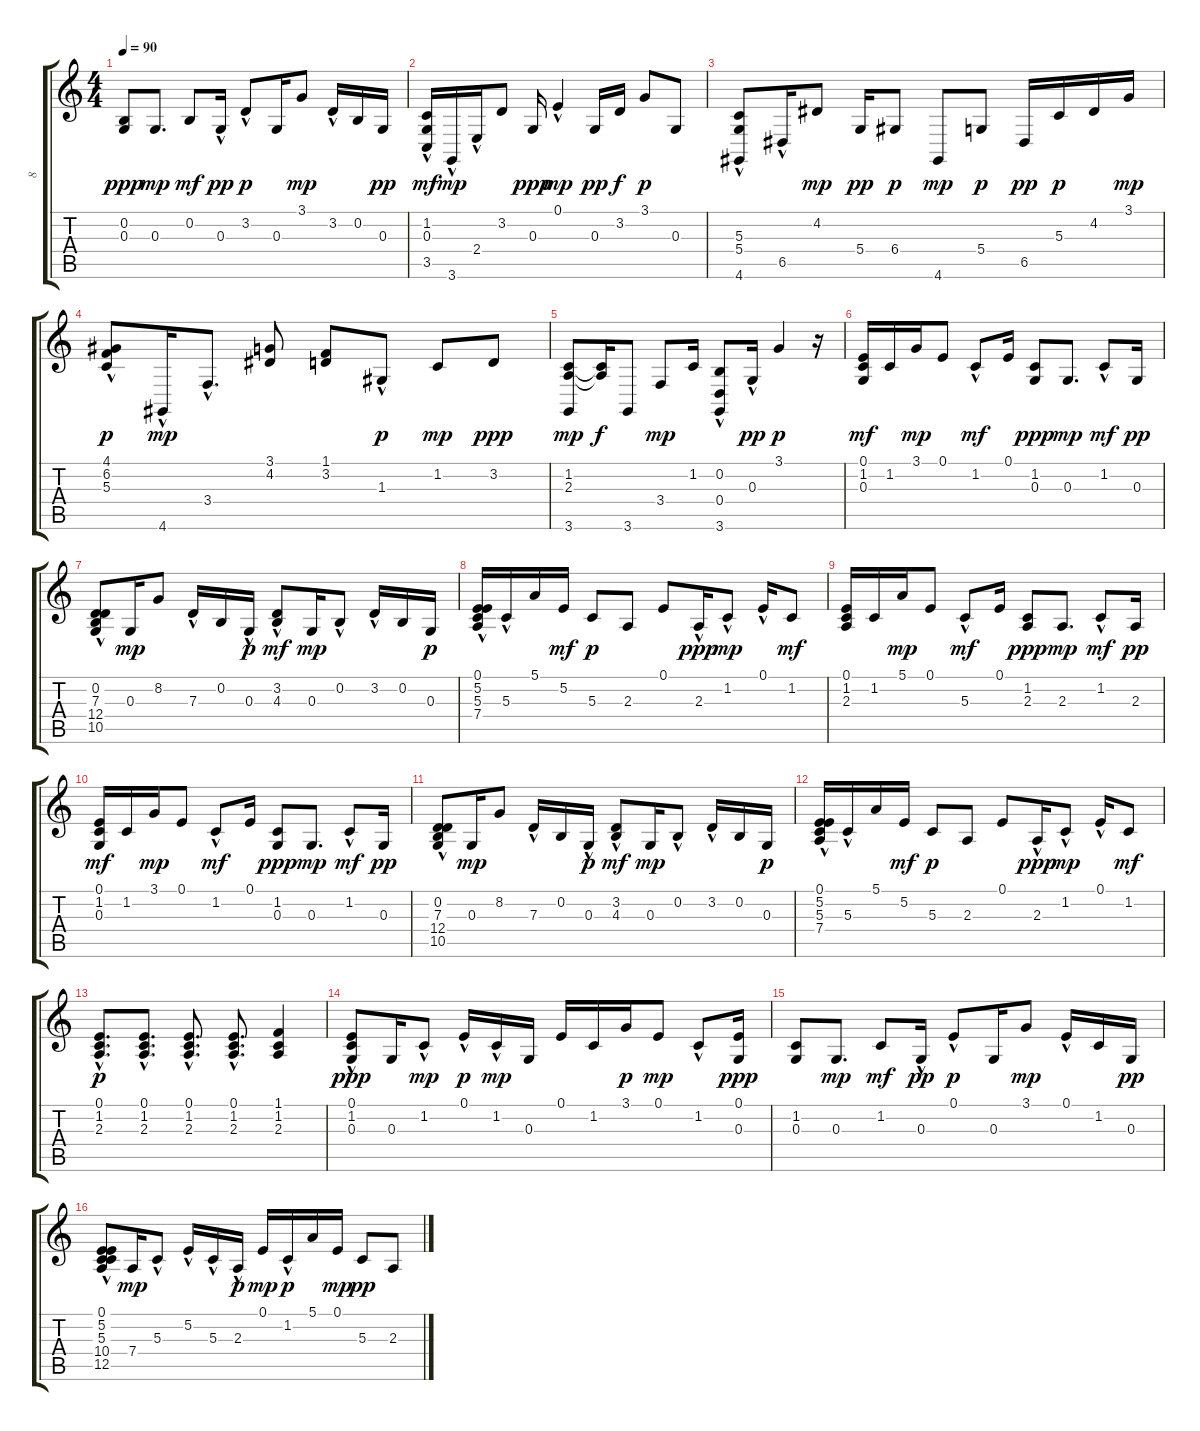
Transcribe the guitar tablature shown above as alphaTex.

\track ("8         MUZIK " "8         ") {instrument electricpiano2}
\staff {score tabs}
\tuning (E4 B3 G3 D3 A2 E2) {hide}
\ts (4 4)
\tempo 90
\clef g2
\ks c
(0.2 0.3).8{dy ppp} 0.3.8{d dy mp} 0.2.8{dy mf} 0.3{hac}.16{dy pp} 3.2{hac}.8{dy p} 0.3.16 3.1.8{dy mp} 3.2{hac}.16 0.2.16 0.3.16{dy pp} |
(1.2 0.3 3.5{hac}).16{dy mf} 3.6{hac}.16{dy mp} 2.4{hac}.16 3.2.8 0.3.16{dy ppp} 0.1{hac}.4{dy mp} 0.3.16{dy pp} 3.2.16{dy f} 3.1.8{dy p} 0.3.8 |
(5.3{hac} 5.4{hac} 4.6{hac}).8 6.5{hac}.16 4.2.8{dy mp} 5.4.16{dy pp} 6.4.8{dy p} 4.6.8{dy mp} 5.4.8{dy p} 6.5.16{dy pp} 5.3.16{dy p} 4.2.16 3.1.16{dy mp} |
(4.1{hac} 6.2{hac} 5.3).8{dy p} 4.6{hac}.16{dy mp} 3.4{hac}.8{d} (3.1 4.2).8 (1.1 3.2).8 1.3{hac}.8{dy p} 1.2.8{dy mp} 3.2.8{dy ppp} |
(1.2 2.3 3.6).8{dy mp} (1.2{t} 2.3{t}).16{dy f} 3.6.8 3.4.8{dy mp} 1.2.16 (0.2 0.4{hac} 3.6{hac}).8 0.3{hac}.16{dy pp} 3.1.4{dy p} r.16 |
(0.1 1.2 0.3).16{dy mf volume 9 instrument blownbottle} 1.2.16 3.1.16{dy mp} 0.1.8 1.2{hac}.8{dy mf} 0.1.16 (1.2 0.3).8{dy ppp} 0.3.8{d dy mp} 1.2{hac}.8{dy mf} 0.3.16{dy pp} |
(0.2{hac} 7.3{hac} 12.4{hac} 10.5).8 0.3.16{dy mp} 8.2.8 7.3{hac}.16 0.2.16 0.3{hac}.16{dy p} (3.2 4.3{hac}).8{dy mf} 0.3.16{dy mp} 0.2{hac}.8 3.2{hac}.16 0.2.16 0.3.16{dy p} |
(0.1 5.2 5.3 7.4{hac}).16 5.3{hac}.16 5.1.16 5.2.16{dy mf} 5.3.8{dy p} 2.3.8 0.1.8 2.3{hac}.16{dy ppp} 1.2{hac}.8{dy mp} 0.1{hac}.16 1.2.8{dy mf} |
(0.1 1.2 2.3).16 1.2.16 5.1.16{dy mp} 0.1.8 5.3{hac}.8{dy mf} 0.1.16 (1.2 2.3).8{dy ppp} 2.3.8{d dy mp} 1.2{hac}.8{dy mf} 2.3.16{dy pp} |
(0.1 1.2 0.3).16{dy mf} 1.2.16 3.1.16{dy mp} 0.1.8 1.2{hac}.8{dy mf} 0.1.16 (1.2 0.3).8{dy ppp} 0.3.8{d dy mp} 1.2{hac}.8{dy mf} 0.3.16{dy pp} |
(0.2{hac} 7.3{hac} 12.4{hac} 10.5).8 0.3.16{dy mp} 8.2.8 7.3{hac}.16 0.2.16 0.3{hac}.16{dy p} (3.2 4.3{hac}).8{dy mf} 0.3.16{dy mp} 0.2{hac}.8 3.2{hac}.16 0.2.16 0.3.16{dy p} |
(0.1 5.2 5.3 7.4{hac}).16 5.3{hac}.16 5.1.16 5.2.16{dy mf} 5.3.8{dy p} 2.3.8 0.1.8 2.3{hac}.16{dy ppp} 1.2{hac}.8{dy mp} 0.1{hac}.16 1.2.8{dy mf} |
(0.1{hac} 1.2{hac} 2.3{hac}).8{d dy p instrument electricpiano2} (0.1{hac} 1.2{hac} 2.3{hac}).8{d} (0.1{hac} 1.2{hac} 2.3{hac}).8{d} (0.1{hac} 1.2{hac} 2.3{hac}).8{d} (1.1 1.2 2.3).4 |
(0.1 1.2{hac} 0.3).8{dy ppp} 0.3.16 1.2{hac}.8{dy mp} 0.1{hac}.16{dy p} 1.2{hac}.16{dy mp} 0.3.16 0.1.16 1.2.16 3.1.16{dy p} 0.1.8{dy mp} 1.2{hac}.8 (0.1 0.3).16{dy ppp} |
(1.2 0.3).8 0.3.8{d dy mp} 1.2.8{dy mf} 0.3{hac}.16{dy pp} 0.1{hac}.8{dy p} 0.3.16 3.1.8{dy mp} 0.1{hac}.16 1.2.16 0.3.16{dy pp} |
(0.1 5.2 5.3{hac} 10.4{hac} 12.5).8 7.4.16{dy mp} 5.3{hac}.8 5.2{hac}.16 5.3{hac}.16 2.3{hac}.16{dy p} 0.1.16{dy mp} 1.2{hac}.16{dy p} 5.1.16 0.1.16{dy mp} 5.3.8{dy pp} 2.3.8
